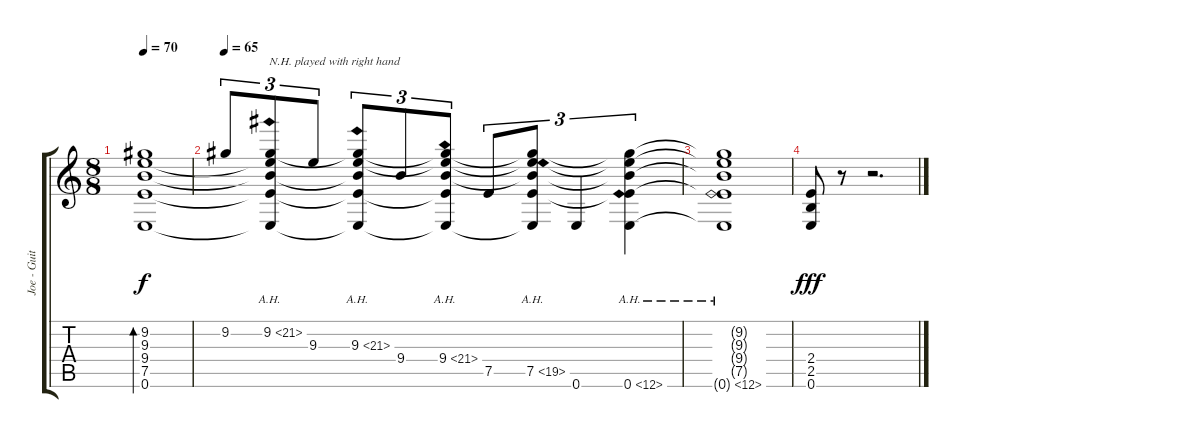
\track ("Joe - Guitar" "Joe - Guit") {instrument acousticguitarsteel}
\staff {score tabs}
\tuning (E4 B3 G3 D3 A2 E2) {hide}
\ts (8 8)
\tempo 70
\clef g2
\ks c
(9.2 9.3 9.4 7.5 0.6).1{bd 240 dy f} |
\tempo 65
9.2.8{tu (3 2)} (9.2{ah 12} 9.3{t} 9.4{t} 7.5{t} 0.6{t}).8{tu (3 2) txt "N.H. played with right hand"} 9.3.8{tu (3 2)} (9.2{t} 9.3{ah 12} 9.4{t} 7.5{t} 0.6{t}).8{tu (3 2)} 9.4.8{tu (3 2)} (9.2{t} 9.3{t} 9.4{ah 12} 7.5{t} 0.6{t}).8{tu (3 2)} 7.5.8{tu (3 2)} (9.2{t} 9.3{t} 9.4{t} 7.5{ah 12} 0.6{t}).8{tu (3 2)} 0.6.4{tu (3 2)} (9.2{t} 9.3{t} 9.4{t} 7.5{t} 0.6{ah 12}).4{tu (3 2)} |
(9.2{t} 9.3{t} 9.4{t} 7.5{t} 0.6{ah 12 t}).1 |
(2.4 2.5 0.6).8{dy fff} r.8 r.2{d}
